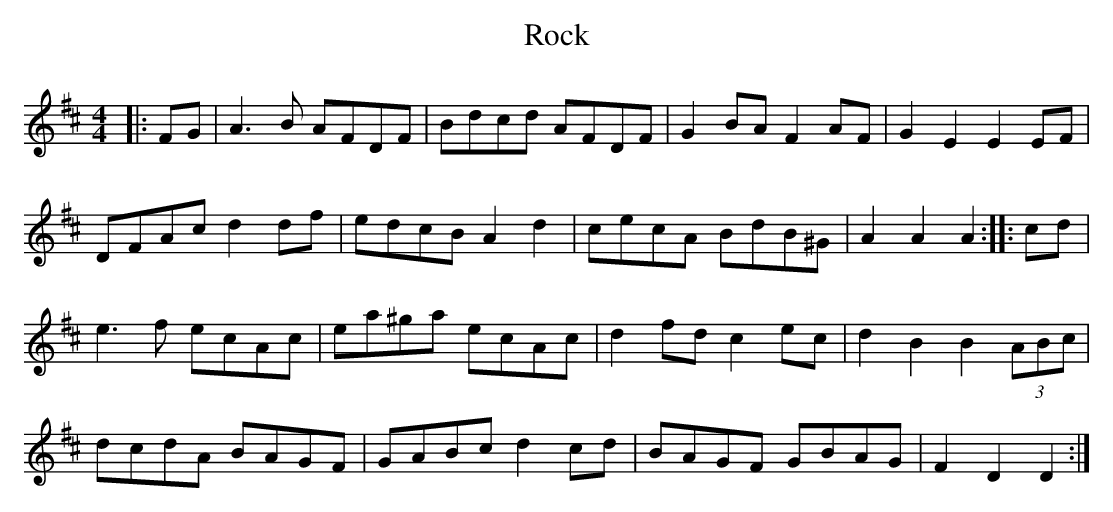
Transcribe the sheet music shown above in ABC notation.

X:1
T: Rock
M: 4/4
L: 1/8
K: Dmaj
|:FG|A3 B AFDF|Bdcd AFDF|G2 BA F2 AF|G2 E2 E2 EF|
DFAc d2 df|edcB A2 d2|cecA BdB^G|A2 A2 A2:|:cd|
e3 f ecAc|ea^ga ecAc|d2 fd c2 ec|d2 B2 B2 (3ABc|
dcdA BAGF|GABc d2 cd|BAGF GBAG|F2 D2 D2:|
